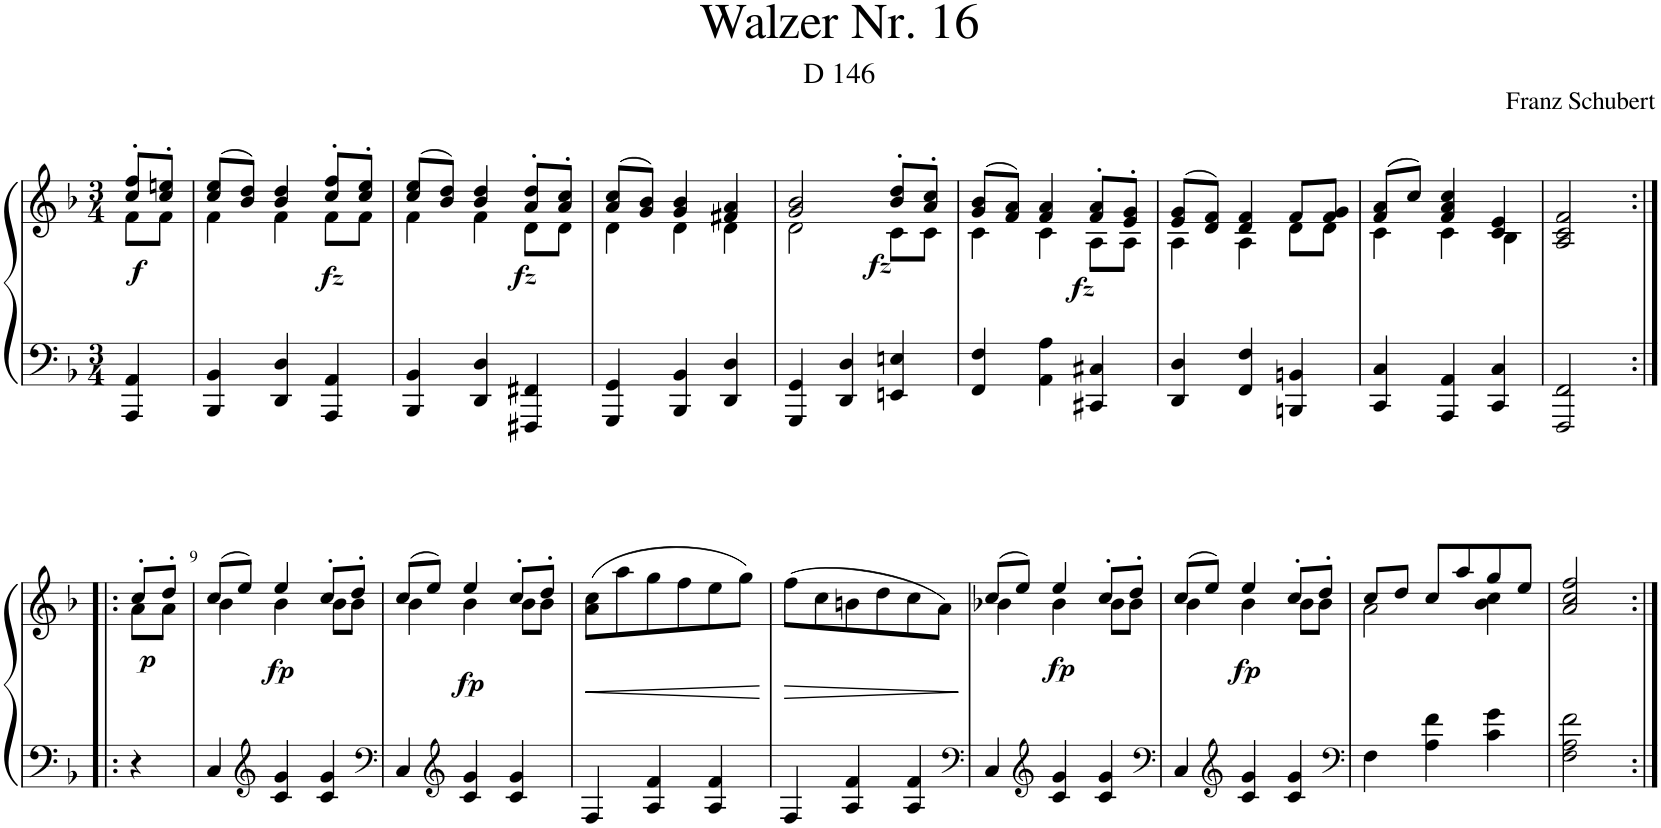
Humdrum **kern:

**kern	**kern	**dynam
*part1	*part1	*part1
*staff2	*staff1	*staff1/2
*I"Piano	*	*
*I'Pno.	*	*
*clefF4	*clefG2	*
*k[b-]	*k[b-]	*
*M3/4	*M3/4	*
=	=	=
*	*^	*
!	!	!	!LO:DY:b
4AAA/ 4AA/	8cc/' 8ff/'L	8f\L	f
.	8cc/' 8een/'J	8f\J	.
=1	=1	=1	=1
4BBB-/ 4BB-/	(8cc/ 8ee/L	4f\	.
.	8b-/ 8dd/J)	.	.
4DD/ 4D/	4b-/ 4dd/	4f\	.
!	!	!	!LO:DY:b
4AAA/ 4AA/	8cc/' 8ff/'L	8f\L	fz
.	8cc/' 8ee/'J	8f\J	.
=2	=2	=2	=2
4BBB-/ 4BB-/	(8cc/ 8ee/L	4f\	.
.	8b-/ 8dd/J)	.	.
4DD/ 4D/	4b-/ 4dd/	4f\	.
!	!	!	!LO:DY:a=2
4FFF#X/ 4FF#X/	8a/' 8dd/'L	8d\L	fz
.	8a/' 8cc/'J	8d\J	.
=3	=3	=3	=3
4GGG/ 4GG/	(8a/ 8cc/L	4d\	.
.	8g/ 8b-/J)	.	.
4BBB-/ 4BB-/	4g/ 4b-/	4d\	.
4DD/ 4D/	4f#X/ 4a/	4d\	.
=4	=4	=4	=4
4GGG/ 4GG/	2g/ 2b-/	2d\	.
4DD/ 4D/	.	.	.
!	!	!	!LO:DY:b
4EEn/ 4En/	8b-/' 8dd/'L	8c\L	fz
.	8a/' 8cc/'J	8c\J	.
=5	=5	=5	=5
4FF/ 4F/	(8g/ 8b-/L	4c\	.
.	8f/ 8a/J)	.	.
4AA\ 4A\	4f/ 4a/	4c\	.
!	!	!	!LO:DY:b
4CC#X/ 4C#X/	8f/' 8a/'L	8A\L	fz
.	8e/' 8g/'J	8A\J	.
=6	=6	=6	=6
4DD/ 4D/	(8e/ 8g/L	4A\	.
.	8d/ 8f/J)	.	.
4FF/ 4F/	4d/ 4f/	4A\	.
4BBBn/ 4BBn/	8f/L	8d\L	.
.	8f/ 8g/J	8d\J	.
=7	=7	=7	=7
4CC/ 4C/	(8f/ 8a/L	4c\	.
.	8cc/J)	.	.
4AAA/ 4AA/	4f/ 4a/ 4cc/	4c\	.
4CC/ 4C/	4c/ 4e/	4B-\	.
*	*v	*v	*
=8	=8	=8
2FFF/ 2FF/	2A/ 2c/ 2f/	.
!!LO:LB:g=z
=8X1:|!|:	=8X1:|!|:	=8X1:|!|:
*	*^	*
!	!	!	!LO:DY:b
4r	8cc'/L	8a\L	p
.	8dd'/J	8a\J	.
=9	=9	=9	=9
4C/	(8cc/L	4b-\	.
.	8ee/J)	.	.
*clefG2	*	*	*
!	!	!	!LO:DY:b
4c/ 4g/	4ee/	4b-\	fp
4c/ 4g/	8cc'/L	8b-\L	.
.	8dd'/J	8b-\J	.
=10	=10	=10	=10
*clefF4	*	*	*
4C/	(8cc/L	4b-\	.
.	8ee/J)	.	.
*clefG2	*	*	*
!	!	!	!LO:DY:b
4c/ 4g/	4ee/	4b-\	fp
4c/ 4g/	8cc'/L	8b-\L	.
.	8dd'/J	8b-\J	.
=11	=11	=11	=11
!	!	!	!LO:HP:b
*	*v	*v	*
4F/	(8a\ 8cc\L	<
.	8aa\	.
4A/ 4f/	8gg\	.
.	8ff\	.
4A/ 4f/	8ee\	.
.	8gg\J)	.
.	.	[
=12	=12	=12
!	!	!LO:HP:b
4F/	(8ff\L	>
.	8cc\	.
4A/ 4f/	8bn\	.
.	8dd\	.
4A/ 4f/	8cc\	.
.	8a\J)	.
.	.	]
=13	=13	=13
*clefF4	*	*
*	*^	*
4C/	(8cc/L	4b-X\	.
.	8ee/J)	.	.
*clefG2	*	*	*
!	!	!	!LO:DY:b
4c/ 4g/	4ee/	4b-\	fp
4c/ 4g/	8cc'/L	8b-\L	.
.	8dd'/J	8b-\J	.
=14	=14	=14	=14
*clefF4	*	*	*
4C/	(8cc/L	4b-\	.
.	8ee/J)	.	.
*clefG2	*	*	*
!	!	!	!LO:DY:b
4c/ 4g/	4ee/	4b-\	fp
4c/ 4g/	8cc'/L	8b-\L	.
.	8dd'/J	8b-\J	.
=15	=15	=15	=15
*clefF4	*	*	*
4F\	8cc/L	2a\	.
.	8dd/J	.	.
4A\ 4f\	8cc/L	.	.
.	8aa/	.	.
4c\ 4g\	8gg/	4b-\ 4cc\	.
.	8ee/J	.	.
*	*v	*v	*
=16	=16	=16
2F\ 2A\ 2f\	2a/ 2cc/ 2ff/	.
=:|!	=:|!	=:|!
*-	*-	*-
